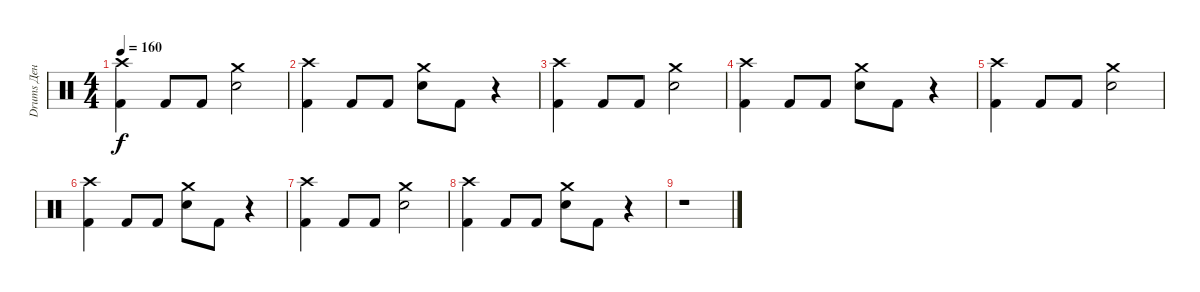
\track ("Drums Ден" "Drums Ден") {instrument percussion}
\staff {score}
\articulation defaults
\ts (4 4)
\tempo 160
\clef neutral
\ks c
("Kick (hit) 2" "Crash high (hit)").4{dy f} "Kick (hit) 2".8 "Kick (hit) 2".8 ("Electric Snare (hit)" "Crash medium (hit)").2 |
("Kick (hit) 2" "Crash high (hit)").4 "Kick (hit) 2".8 "Kick (hit) 2".8 ("Electric Snare (hit)" "Crash medium (hit)").8 "Kick (hit) 2".8 r.4 |
("Kick (hit) 2" "Crash high (hit)").4 "Kick (hit) 2".8 "Kick (hit) 2".8 ("Electric Snare (hit)" "Crash medium (hit)").2 |
("Kick (hit) 2" "Crash high (hit)").4 "Kick (hit) 2".8 "Kick (hit) 2".8 ("Electric Snare (hit)" "Crash medium (hit)").8 "Kick (hit) 2".8 r.4 |
("Kick (hit) 2" "Crash high (hit)").4 "Kick (hit) 2".8 "Kick (hit) 2".8 ("Electric Snare (hit)" "Crash medium (hit)").2 |
("Kick (hit) 2" "Crash high (hit)").4 "Kick (hit) 2".8 "Kick (hit) 2".8 ("Electric Snare (hit)" "Crash medium (hit)").8 "Kick (hit) 2".8 r.4 |
("Kick (hit) 2" "Crash high (hit)").4 "Kick (hit) 2".8 "Kick (hit) 2".8 ("Electric Snare (hit)" "Crash medium (hit)").2 |
("Kick (hit) 2" "Crash high (hit)").4 "Kick (hit) 2".8 "Kick (hit) 2".8 ("Electric Snare (hit)" "Crash medium (hit)").8 "Kick (hit) 2".8 r.4 |
r.1
